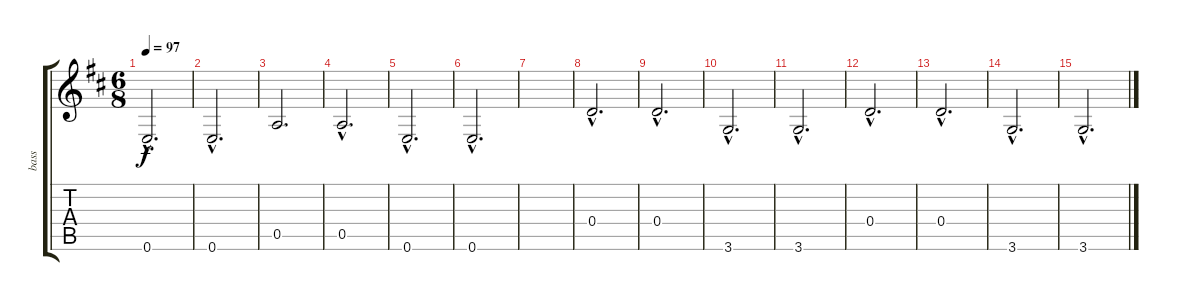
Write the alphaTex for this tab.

\track ("bass" "bass") {instrument electricbassfinger}
\staff {score tabs}
\tuning (E4 B3 G3 D3 A2 E2) {hide}
\ts (6 8)
\tempo 97
\clef g2
\ks d
0.6{hac}.2{d dy f} |
0.6{hac}.2{d} |
0.5.2{d} |
0.5{hac}.2{d} |
0.6{hac}.2{d} |
0.6{hac}.2{d} |
|
0.4{hac}.2{d} |
0.4{hac}.2{d} |
3.6{hac}.2{d} |
3.6{hac}.2{d} |
0.4{hac}.2{d} |
0.4{hac}.2{d} |
3.6{hac}.2{d} |
3.6{hac}.2{d}
